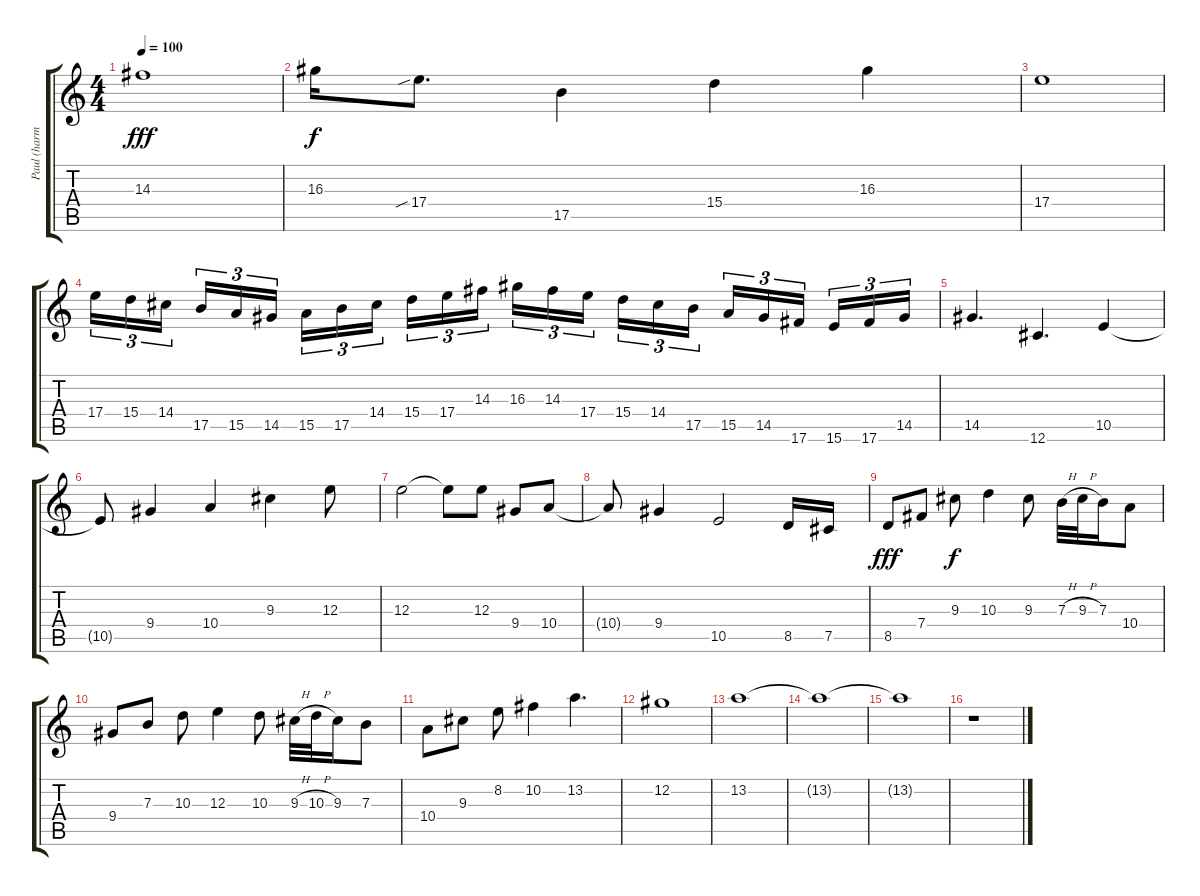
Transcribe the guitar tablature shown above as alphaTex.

\track ("Paul (harmony)" "Paul (harm") {instrument distortionguitar}
\staff {score tabs}
\tuning (Db4 Ab3 E3 B2 Gb2 Db2) {hide}
\ts (4 4)
\tempo 100
\clef g2
\ks c
14.3.1{dy fff} |
16.3.16{dy f} 17.4{sib}.8{d} 17.5.4 15.4.4 16.3.4 |
17.4.1 |
17.4.16{tu (3 2)} 15.4.16{tu (3 2)} 14.4.16{tu (3 2) beam splitsecondary} 17.5.16{tu (3 2)} 15.5.16{tu (3 2)} 14.5.16{tu (3 2)} 15.5.16{tu (3 2)} 17.5.16{tu (3 2)} 14.4.16{tu (3 2) beam splitsecondary} 15.4.16{tu (3 2)} 17.4.16{tu (3 2)} 14.3.16{tu (3 2)} 16.3.16{tu (3 2)} 14.3.16{tu (3 2)} 17.4.16{tu (3 2) beam splitsecondary} 15.4.16{tu (3 2)} 14.4.16{tu (3 2)} 17.5.16{tu (3 2)} 15.5.16{tu (3 2)} 14.5.16{tu (3 2)} 17.6.16{tu (3 2) beam splitsecondary} 15.6.16{tu (3 2)} 17.6.16{tu (3 2)} 14.5.16{tu (3 2)} |
14.5.4{d} 12.6.4{d} 10.5.4 |
10.5{t}.8 9.4.4 10.4.4 9.3.4 12.3.8 |
12.3.2 12.3{t}.8 12.3.8 9.4.8 10.4.8 |
10.4{t}.8 9.4.4 10.5.2 8.5.16 7.5.16 |
8.5.8{dy fff} 7.4.8 9.3.8{dy f} 10.3.4 9.3.8 7.3{h}.32 9.3{h}.32 7.3.16 10.4.8 |
9.4.8 7.3.8 10.3.8 12.3.4 10.3.8 9.3{h}.32 10.3{h}.32 9.3.16 7.3.8 |
10.4.8 9.3.8 8.2.8 10.2.4 13.2.4{d} |
12.2.1 |
13.2.1{volume 0} |
13.2{t}.1 |
13.2{t}.1 |
r.1
